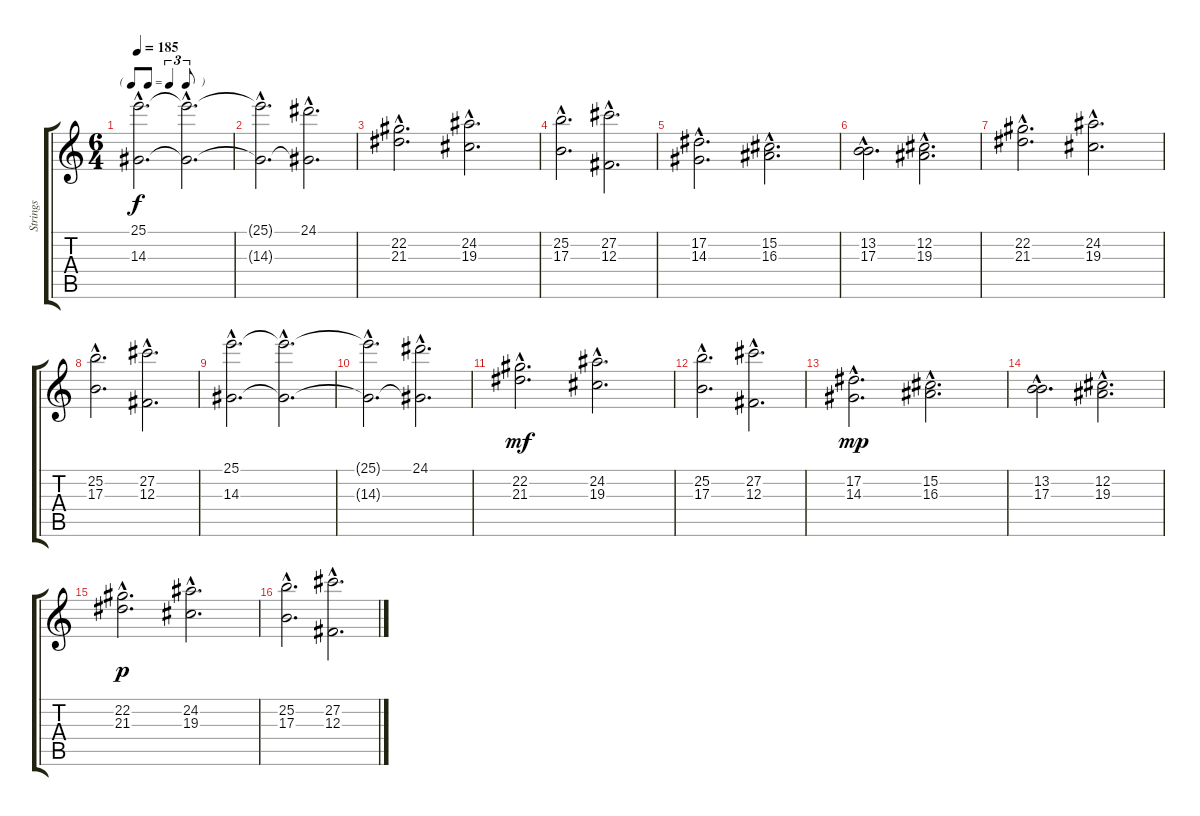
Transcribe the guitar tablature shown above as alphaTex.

\track ("Strings" "Strings") {instrument synthstrings1}
\staff {score tabs}
\tuning (Eb4 Bb3 Gb3 Db3 Ab2 Eb2) {hide}
\ts (6 4)
\tf triplet8th
\tempo 185
\clef g2
\ks c
(25.1{hac} 14.3{hac}).2{d dy f} (25.1{hac t} 14.3{hac t}).2{d} |
(25.1{hac t} 14.3{hac t}).2{d} (24.1{hac} 14.3{hac t}).2{d} |
(22.2{hac} 21.3{hac}).2{d} (24.2{hac} 19.3{hac}).2{d} |
(25.2{hac} 17.3{hac}).2{d} (27.2{hac} 12.3{hac}).2{d} |
(17.2{hac} 14.3{hac}).2{d} (15.2{hac} 16.3{hac}).2{d} |
(13.2{hac} 17.3{hac}).2{d} (12.2{hac} 19.3{hac}).2{d} |
(22.2{hac} 21.3{hac}).2{d} (24.2{hac} 19.3{hac}).2{d} |
(25.2{hac} 17.3{hac}).2{d} (27.2{hac} 12.3{hac}).2{d} |
(25.1{hac} 14.3{hac}).2{d} (25.1{hac t} 14.3{hac t}).2{d} |
(25.1{hac t} 14.3{hac t}).2{d} (24.1{hac} 14.3{hac t}).2{d} |
(22.2{hac} 21.3{hac}).2{d dy mf} (24.2{hac} 19.3{hac}).2{d} |
(25.2{hac} 17.3{hac}).2{d} (27.2{hac} 12.3{hac}).2{d} |
(17.2{hac} 14.3{hac}).2{d dy mp} (15.2{hac} 16.3{hac}).2{d} |
(13.2{hac} 17.3{hac}).2{d} (12.2{hac} 19.3{hac}).2{d} |
(22.2{hac} 21.3{hac}).2{d dy p} (24.2{hac} 19.3{hac}).2{d} |
(25.2{hac} 17.3{hac}).2{d} (27.2{hac} 12.3{hac}).2{d}
